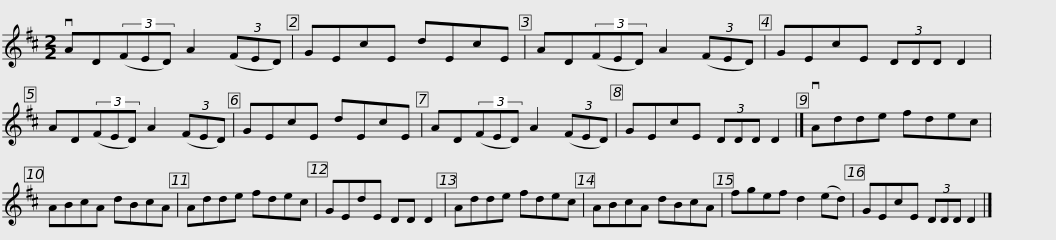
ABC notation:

X:1
L:1/8
M:2/2
I:linebreak $
K:D
V:1 treble
V:1
 vAD(3(FED) A2 (3(FED) | GEcE dEcE | AD(3(FED) A2 (3(FED) | GEcE (3DDD D2 | AD(3(FED) A2 (3(FED) |$ %5
 GEcE dEcE | AD(3(FED) A2 (3(FED) | GEcE (3DDD D2 |] vAdde fdec | ABcA dBcA |$ %10
 Adde fdec | GEdE DD D2 | Adde fdec | ABcA dBcA | fgef d2 (ed) | %15
 GEcE (3DDD D2 |] %16
